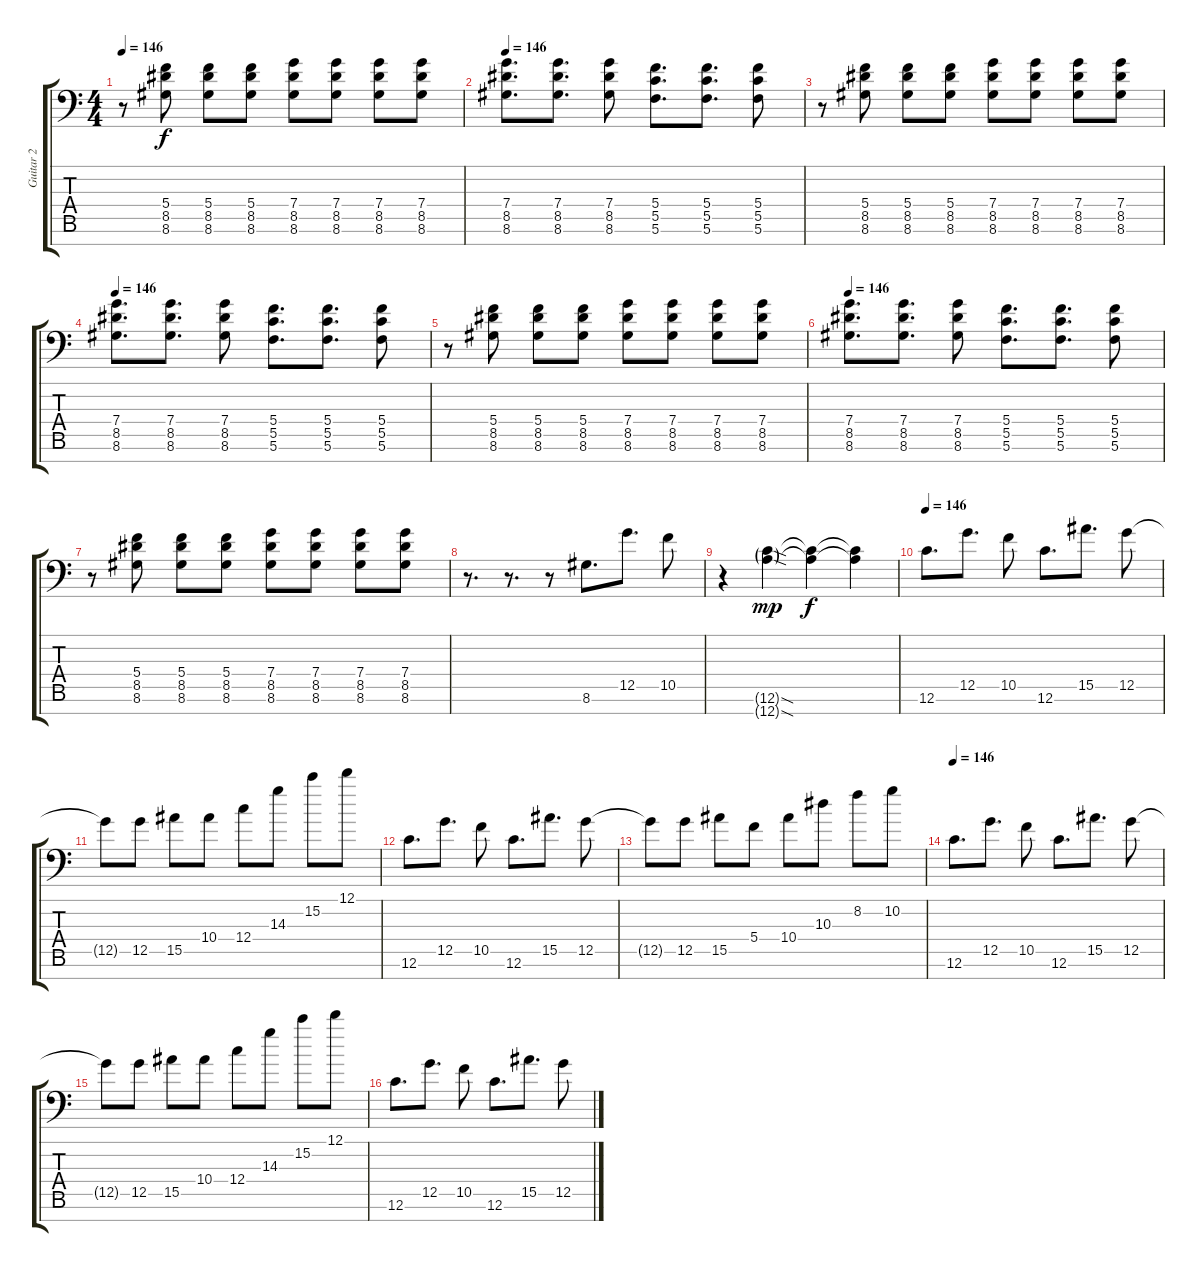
\track ("Guitar 2" "Guitar 2") {instrument distortionguitar}
\staff {score tabs}
\tuning (D4 A3 F3 C3 G2 C2 A1) {hide}
\ts (4 4)
\tempo 146
\clef f4
\ks c
r.8{dy f} (5.4 8.5 8.6).8 (5.4 8.5 8.6).8 (5.4 8.5 8.6).8 (7.4 8.5 8.6).8 (7.4 8.5 8.6).8 (7.4 8.5 8.6).8 (7.4 8.5 8.6).8 |
\tempo 146
(7.4 8.5 8.6).8{d} (7.4 8.5 8.6).8{d} (7.4 8.5 8.6).8 (5.4 5.5 5.6).8{d} (5.4 5.5 5.6).8{d} (5.4 5.5 5.6).8 |
r.8 (5.4 8.5 8.6).8 (5.4 8.5 8.6).8 (5.4 8.5 8.6).8 (7.4 8.5 8.6).8 (7.4 8.5 8.6).8 (7.4 8.5 8.6).8 (7.4 8.5 8.6).8 |
\tempo 146
(7.4 8.5 8.6).8{d} (7.4 8.5 8.6).8{d} (7.4 8.5 8.6).8 (5.4 5.5 5.6).8{d} (5.4 5.5 5.6).8{d} (5.4 5.5 5.6).8 |
r.8 (5.4 8.5 8.6).8 (5.4 8.5 8.6).8 (5.4 8.5 8.6).8 (7.4 8.5 8.6).8 (7.4 8.5 8.6).8 (7.4 8.5 8.6).8 (7.4 8.5 8.6).8 |
\tempo 146
(7.4 8.5 8.6).8{d} (7.4 8.5 8.6).8{d} (7.4 8.5 8.6).8 (5.4 5.5 5.6).8{d} (5.4 5.5 5.6).8{d} (5.4 5.5 5.6).8 |
r.8 (5.4 8.5 8.6).8 (5.4 8.5 8.6).8 (5.4 8.5 8.6).8 (7.4 8.5 8.6).8 (7.4 8.5 8.6).8 (7.4 8.5 8.6).8 (7.4 8.5 8.6).8 |
r.8{d} r.8{d} r.8 8.6.8{d} 12.5.8{d} 10.5.8 |
r.4 (12.6{sod g} 12.7{sod g}).4{dy mp} (12.6{t} 12.7{t}).4{dy f} (12.6{t} 12.7{t}).4 |
\tempo 146
12.6.8{d} 12.5.8{d} 10.5.8 12.6.8{d} 15.5.8{d} 12.5.8 |
12.5{t}.8 12.5.8 15.5.8 10.4.8 12.4.8 14.3.8 15.2.8 12.1.8 |
12.6.8{d} 12.5.8{d} 10.5.8 12.6.8{d} 15.5.8{d} 12.5.8 |
12.5{t}.8 12.5.8 15.5.8 5.4.8 10.4.8 10.3.8 8.2.8 10.2.8 |
\tempo 146
12.6.8{d} 12.5.8{d} 10.5.8 12.6.8{d} 15.5.8{d} 12.5.8 |
12.5{t}.8 12.5.8 15.5.8 10.4.8 12.4.8 14.3.8 15.2.8 12.1.8 |
12.6.8{d} 12.5.8{d} 10.5.8 12.6.8{d} 15.5.8{d} 12.5.8
